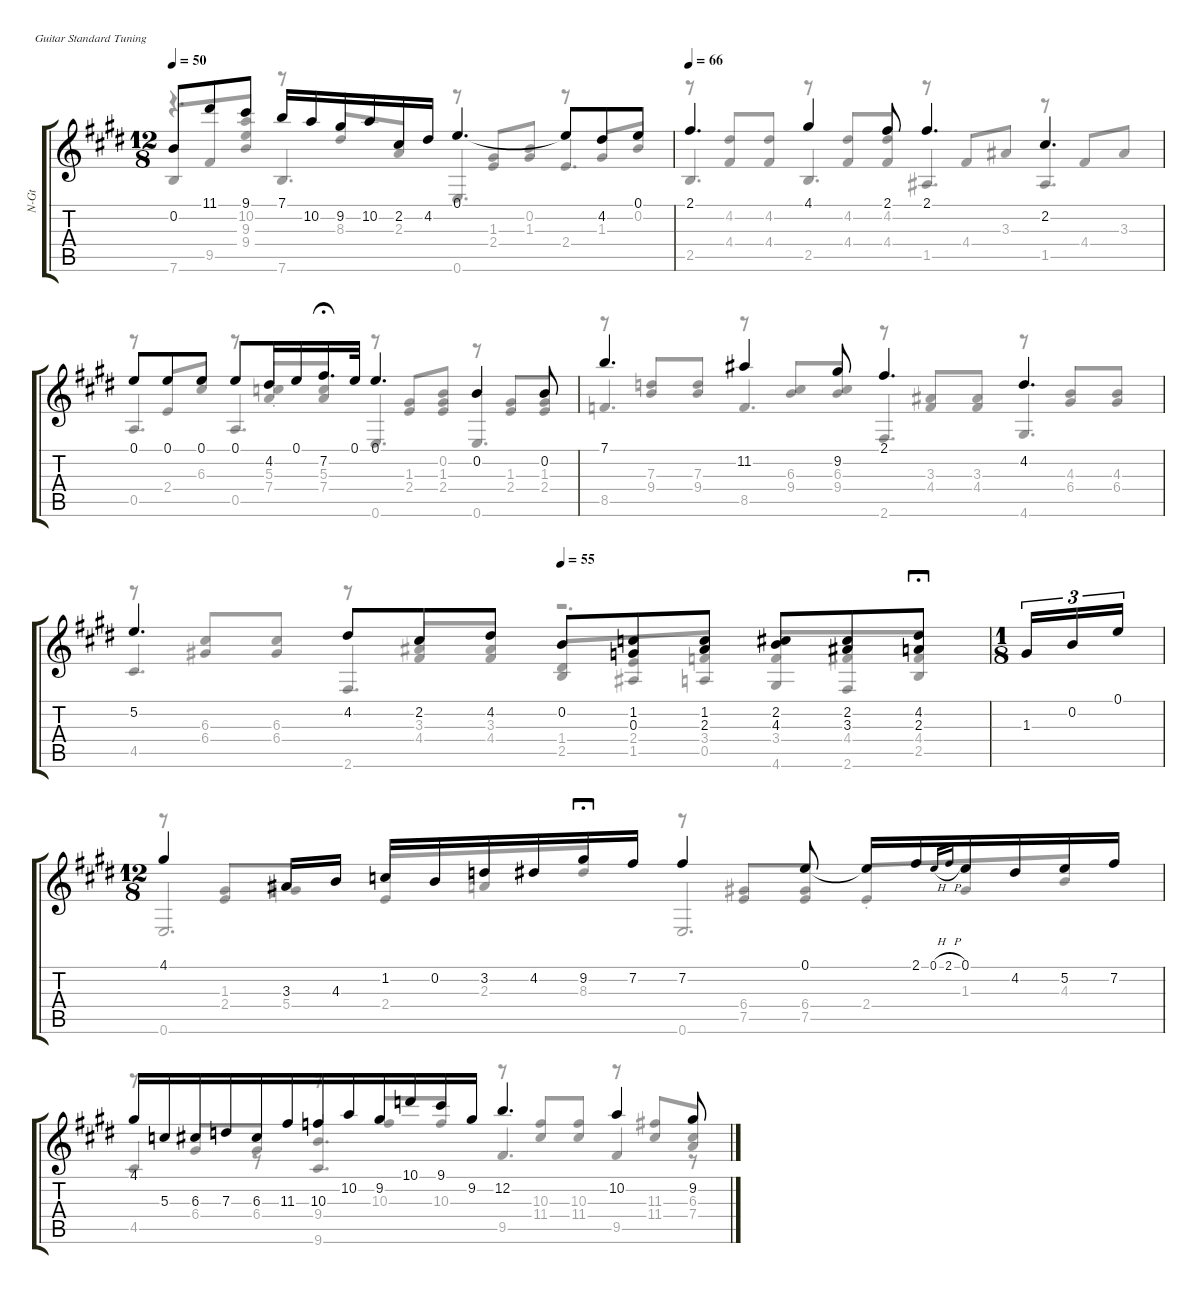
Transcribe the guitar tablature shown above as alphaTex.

\defaultSystemsLayout 4
\hideDynamics
\bracketExtendMode groupsimilarinstruments
\otherSystemsTrackNameOrientation horizontal
\defaultBarNumberDisplay Hide
\track ("Nylon Guitar" "N-Gt") {instrument acousticguitarnylon}
\staff {score tabs}
\tuning (E4 B3 G3 D3 A2 E2)
\voice
\ts (12 8)
\tempo 50
\clef g2
\scale
0.910707
\ks e
0.2.8{dy mf beam merge} 11.1.8 9.1.8 7.1.16{beam merge} 10.2.16 9.2.16 10.2.16 2.2.16 4.2.16 0.1.4{d} 0.1{t}.8 4.2.8 0.1.8 |
\tempo 66
\scale
0.998465 2.1.4{d} 4.1.4 2.1.8 2.1.4{d} 2.2.4{d} |
\scale
1.00153 0.1.8 0.1.8 0.1.8 0.1.8{beam merge} 4.2.16{beam merge} 0.1.16 7.2.16{d fermata (medium 0.5)} 0.1.32 0.1.4{d} 0.2.4 0.2.8 |
\scale
0.996321 7.1.4{d} 11.2.4 9.2.8 2.1.4{d} 4.2.4{d} |
\tempo (55 0.5)
\scale
1.00368 5.2.4{d} 4.2.8 2.2.8 4.2.8 0.2.8 (1.2 0.3).8 (1.2 2.3).8 (2.2 4.3).8 (2.2 3.3).8 (2.3 4.2).8{fermata (long 1)} |
\ts (1 8)
\beaming (8 1)
\scale
0.333937 1.3.16{tu (3 2) beam invert} 0.2.16{tu (3 2)} 0.1.16{tu (3 2)} |
\ts (12 8)
\beaming (8 3 3 3 3)
\scale
1.49856 4.1.4 3.3.16{beam merge} 4.3.16 1.2.16{beam merge} 0.2.16{beam merge} 3.2.16{beam merge} 4.2.16{beam merge} 9.2.16{fermata (long 1) beam merge} 7.2.16 7.2.4 0.1.8 0.1{t}.16{beam merge} 2.1.16{beam merge} 0.1{h}.16{gr onbeat beam merge} 2.1{h}.16{gr onbeat beam merge} 0.1.16{beam merge} 4.2.16{beam merge} 5.2.16{beam merge} 7.2.16 |
4.1.16 5.3.16{beam merge} 6.3.16 7.3.16{beam merge} 6.3.16{beam merge} 11.3.16{beam merge} 10.3.16{beam merge} 10.2.16{beam merge} 9.2.16{beam merge} 10.1.16{beam merge} 9.1.16{beam merge} 9.2.16 12.2.4{d} 10.2.4 9.2.8
\voice
\clef g2
\ottava regular
\simile none
\scale
0.910707
\ks e
r.4{d dy mf} r.8{beam invert} 8.3.8{beam invert beam merge} 2.3.8 r.8{beam invert} (1.3 2.4).8{beam invert} (1.3 0.2).8 r.8{beam invert} 1.3.8{beam invert} 0.2.8 |
\scale
0.998465 r.8{beam invert} (4.4 4.2).8 (4.2 4.4).8{beam invert} r.8{beam invert} (4.4 4.2).8{beam invert} (4.2 4.4).8 r.8{beam invert} 4.4.8{beam invert} 3.3.8 r.8{beam invert} 4.4.8{beam invert} 3.3.8 |
\scale
1.00153 r.8{beam invert} 2.4.8 6.3.8{beam invert} r.8{beam invert} (7.4{st} 5.3{st}).8 (5.3 7.4).8{fermata (medium 0.5) beam invert} r.8{beam invert} (2.4 1.3).8 (1.3 0.2 2.4).8{beam invert} r.8{beam invert} (2.4 1.3).8 (1.3 2.4).8{beam invert} |
\scale
0.996321 r.8{beam invert} (7.3 9.4).8 (9.4 7.3).8{beam invert} r.8 (9.4 6.3).8{beam invert} (9.4 6.3).8 r.8 (4.4 3.3).8{beam invert} (3.3 4.4).8 r.8{beam invert} (6.4 4.3).8{beam invert} (4.3 6.4).8 |
\scale
1.00368 r.8 (6.4 6.3).8{beam invert} (6.4 6.3).8{beam invert} r.8 (4.4 3.3).8{beam invert} (3.3 4.4).8 r.2{d beam invert} |
\scale
0.333937 |
\scale
1.49856 r.8{beam invert} (2.4 1.3).8{beam invert} 5.4.8{beam split} 2.4.8{beam invert} 2.3.8{beam merge} 8.3.8{fermata (long 1)} r.8 (6.4 7.5).8{beam invert beam merge} (7.5 6.4).8 2.4{st}.8{beam invert} 1.3.8{beam merge} 4.3.8 |
r.8 6.4.8{beam invert beam merge} 6.4.8 r.8{beam invert beam split} 10.3.8{beam invert beam merge} 10.3.8 r.8{beam invert} (10.3 11.4).8{beam invert beam merge} (10.3 11.4).8 r.8{beam invert} (11.4 11.3).8{beam merge} (7.4 6.3).8{beam invert}
\voice
\clef g2
\ottava regular
\simile none
\scale
0.910707
\ks e
|
\scale
0.998465 |
\scale
1.00153 |
\scale
0.996321 |
\scale
1.00368 |
\scale
0.333937 |
\scale
1.49856 |
\voice
\clef g2
\ottava regular
\simile none
\scale
0.910707
\ks e
7.6.8{dy mf beam invert beam merge} 9.5.8{beam merge} (9.4 9.3 10.2).8 7.6.4{d beam invert} 0.6.4{d beam invert} 2.4.4{d beam invert} |
\scale
0.998465 2.5.4{d beam invert} 2.5.4{d beam invert} 1.5.4{d beam invert} 1.5.4{d beam invert} |
\scale
1.00153 0.5.4{d beam invert} 0.5.4{d beam invert} 0.6.4{d beam invert} 0.6.4{d beam invert} |
\scale
0.996321 8.5.4{d beam invert} 8.5.4{d beam invert} 2.6.4{d beam invert} 4.6.4{d beam invert} |
\scale
1.00368 4.5.4{d beam invert} 2.6.4{d beam invert} (2.5 1.4).8{beam invert} (1.5 2.4).8 (0.5 3.4).8 (4.6 3.4).8{beam invert} (2.6 4.4).8 (2.5 4.4).8{fermata (long 1)} |
\scale
0.333937 |
\scale
1.49856 0.6.2{d beam invert} 0.6.2{d beam invert} |
4.5.4{beam invert} r.8{beam invert} (9.6 9.4).4{d beam invert} 9.5.4{d beam invert} 9.5.4{beam invert} r.8{beam invert}
